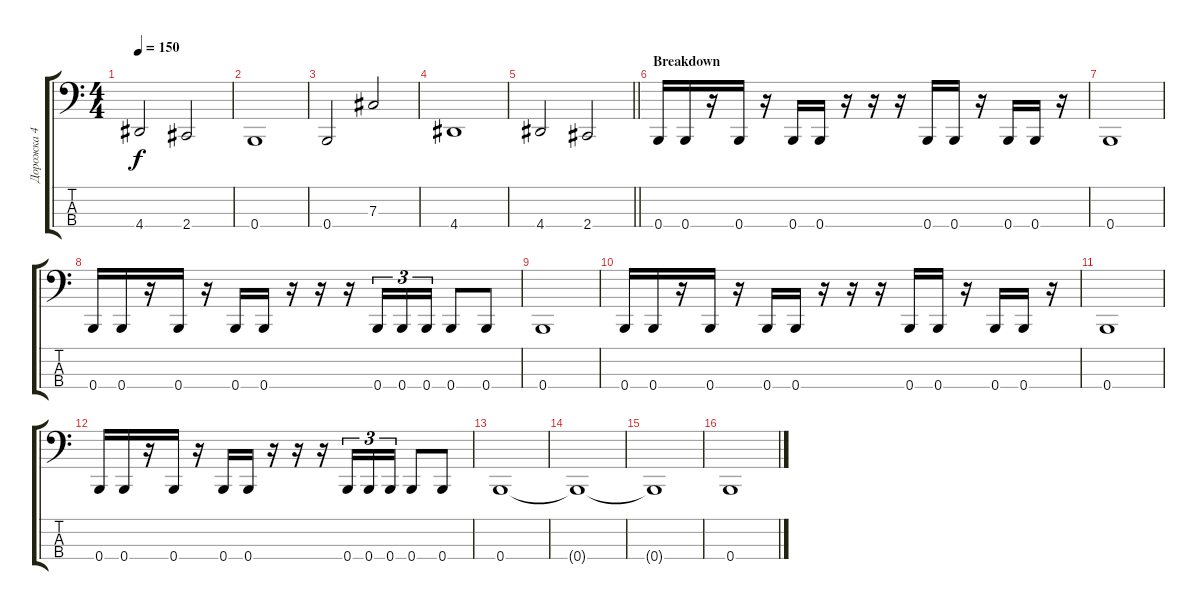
\track ("Дорожка 4" "Дорожка 4") {instrument electricbassfinger}
\staff {score tabs}
\tuning (E2 B1 Gb1 B0) {hide}
\ts (4 4)
\tempo 150
\clef f4
\ks c
4.4.2{dy f} 2.4.2 |
0.4.1 |
0.4.2 7.3.2 |
4.4.1 |
\barLineRight lightlight
4.4.2 2.4.2 |
\section ("" "Breakdown")
0.4.16 0.4.16 r.16 0.4.16 r.16 0.4.16 0.4.16 r.16 r.16 r.16 0.4.16 0.4.16 r.16 0.4.16 0.4.16 r.16 |
0.4.1 |
0.4.16 0.4.16 r.16 0.4.16 r.16 0.4.16 0.4.16 r.16 r.16 r.16 0.4.16{tu (3 2)} 0.4.16{tu (3 2)} 0.4.16{tu (3 2)} 0.4.8 0.4.8 |
0.4.1 |
0.4.16 0.4.16 r.16 0.4.16 r.16 0.4.16 0.4.16 r.16 r.16 r.16 0.4.16 0.4.16 r.16 0.4.16 0.4.16 r.16 |
0.4.1 |
0.4.16 0.4.16 r.16 0.4.16 r.16 0.4.16 0.4.16 r.16 r.16 r.16 0.4.16{tu (3 2)} 0.4.16{tu (3 2)} 0.4.16{tu (3 2)} 0.4.8 0.4.8 |
0.4.1 |
0.4{t}.1 |
0.4{t}.1 |
0.4.1
